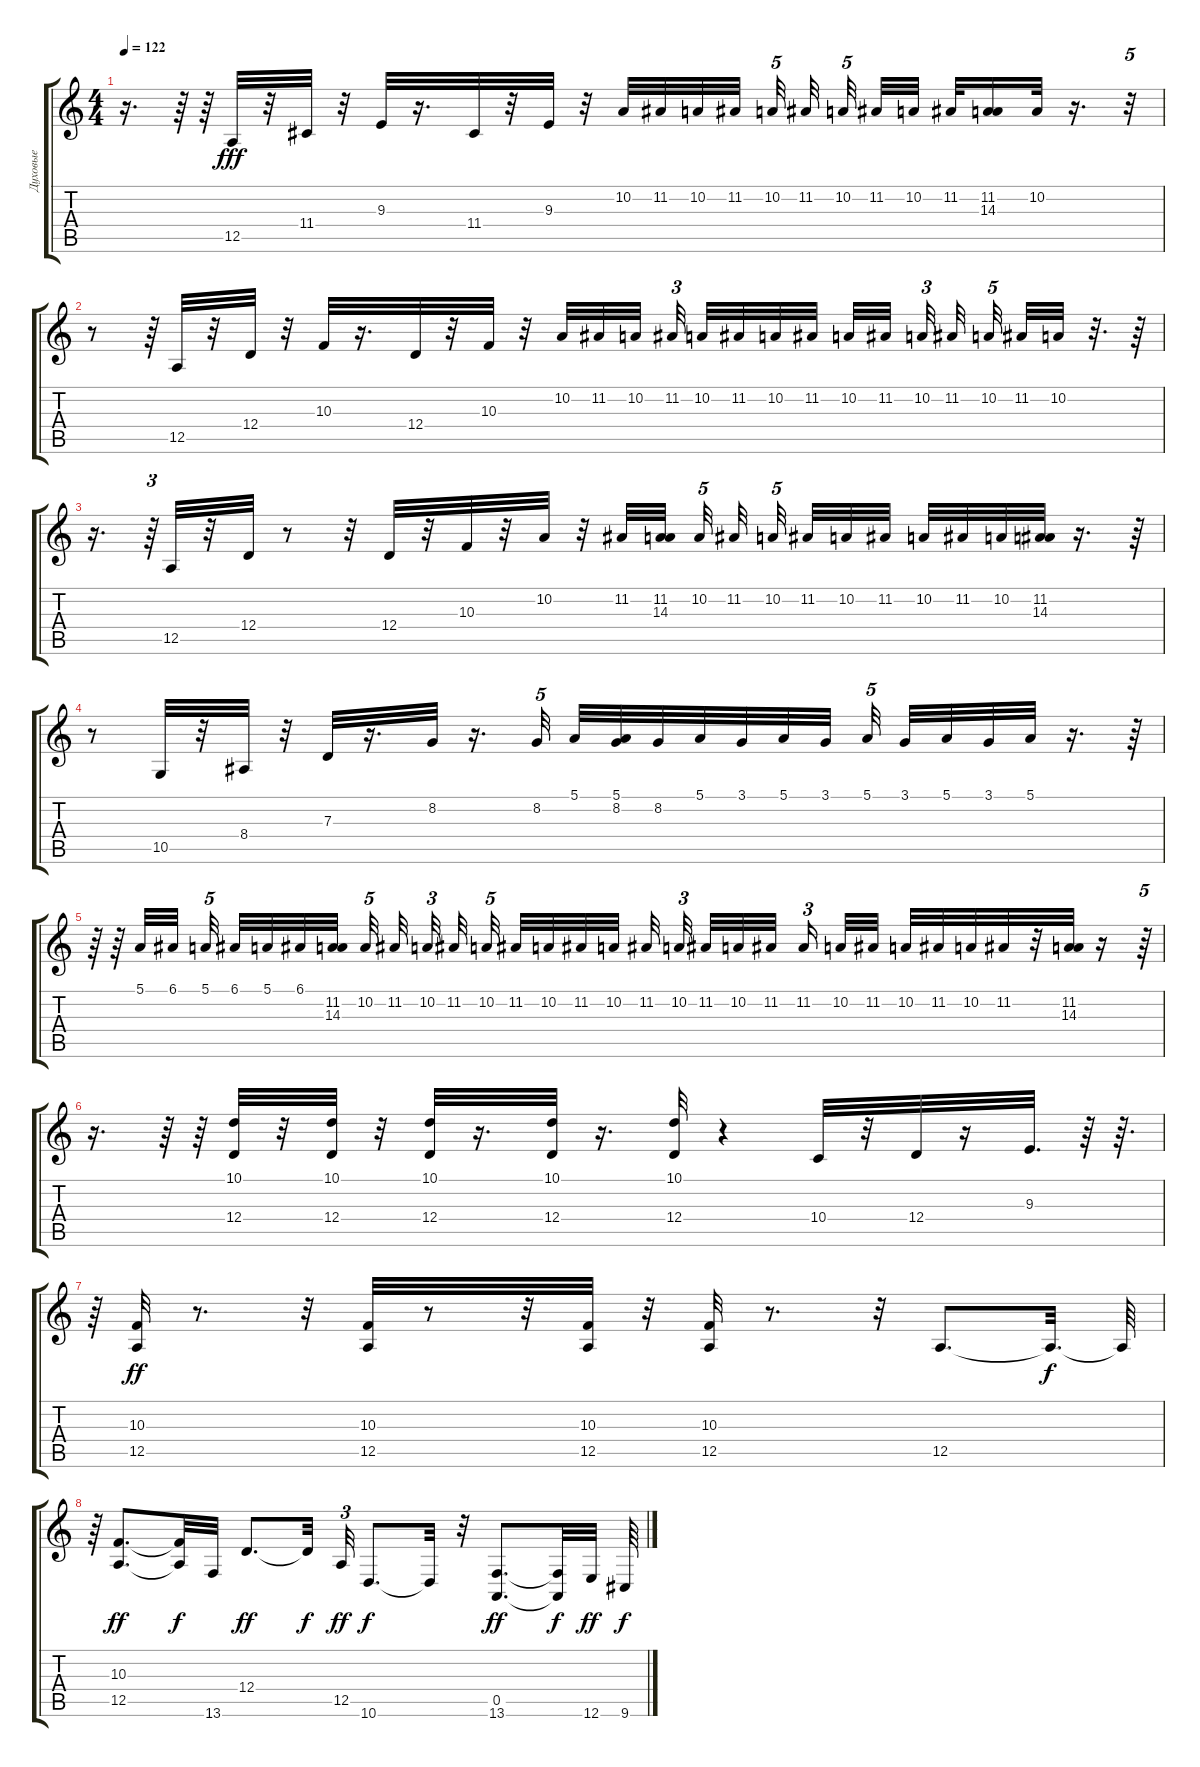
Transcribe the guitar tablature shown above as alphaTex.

\track ("Духовые" "Духовые") {instrument clarinet}
\staff {score tabs}
\tuning (E4 B3 G3 D3 A2 E2) {hide}
\ts (4 4)
\tempo 122
\clef g2
\ks c
r.16{d dy fff} r.64 r.64 12.5.32 r.32 11.4.32 r.32 9.3.32 r.16{d} 11.4.32 r.32 9.3.32 r.32 10.2.32 11.2.32 10.2.32 11.2.32{beam splitsecondary} 10.2.32{tu (5 4) beam splitsecondary} 11.2.32{beam splitsecondary} 10.2.32{tu (5 4) beam splitsecondary} 11.2.32 10.2.32 11.2.32 (11.2 14.3).16 10.2.32 r.16{d} r.32{tu (5 4)} |
r.8 r.64 12.5.32 r.32 12.4.32 r.32 10.3.32 r.16{d} 12.4.32 r.32 10.3.32 r.32 10.2.32 11.2.32 10.2.32{beam splitsecondary} 11.2.32{tu (3 2) beam splitsecondary} 10.2.32 11.2.32 10.2.32 11.2.32 10.2.32 11.2.32{beam splitsecondary} 10.2.32{tu (3 2) beam splitsecondary} 11.2.32{beam splitsecondary} 10.2.32{tu (5 4) beam splitsecondary} 11.2.32 10.2.32 r.32{d} r.64 |
r.16{d} r.64{tu (3 2)} 12.5.32 r.32 12.4.32 r.8 r.32 12.4.32 r.32 10.3.32 r.32 10.2.32 r.32 11.2.32 (11.2 14.3).32{beam splitsecondary} 10.2.32{tu (5 4) beam splitsecondary} 11.2.32{beam splitsecondary} 10.2.32{tu (5 4) beam splitsecondary} 11.2.32 10.2.32 11.2.32 10.2.32 11.2.32 10.2.32 (11.2 14.3).32 r.16{d} r.64 |
r.8 10.5.32 r.32 8.4.32 r.32 7.3.32 r.16{d} 8.2.32 r.16{d} 8.2.32{tu (5 4) beam splitsecondary} 5.1.32 (5.1 8.2).32 8.2.32 5.1.32 3.1.32 5.1.32 3.1.32{beam splitsecondary} 5.1.32{tu (5 4)} 3.1.32 5.1.32 3.1.32 5.1.32 r.16{d} r.64 |
r.64 r.64 5.1.32 6.1.32{beam splitsecondary} 5.1.32{tu (5 4) beam splitsecondary} 6.1.32 5.1.32 6.1.32 (11.2 14.3).32{beam splitsecondary} 10.2.32{tu (5 4)} 11.2.32{beam splitsecondary} 10.2.32{tu (3 2) beam splitsecondary} 11.2.32{beam splitsecondary} 10.2.32{tu (5 4) beam splitsecondary} 11.2.32 10.2.32 11.2.32 10.2.32 11.2.32{beam splitsecondary} 10.2.32{tu (3 2) beam splitsecondary} 11.2.32 10.2.32 11.2.32{beam splitsecondary} 11.2.16{tu (3 2) beam splitsecondary} 10.2.32 11.2.32 10.2.32 11.2.32 10.2.32 11.2.32 r.32 (11.2 14.3).32 r.16 r.64{tu (5 4)} |
r.16{d} r.64 r.64 (10.1 12.4).32 r.32 (10.1 12.4).32 r.32 (10.1 12.4).32 r.16{d} (10.1 12.4).32 r.16{d} (10.1 12.4).32 r.4 10.4.32 r.32 12.4.32 r.16 9.3.32{d} r.64 r.64{d} |
r.64 (10.3 12.5).32{dy ff} r.8{d} r.32 (10.3 12.5).32 r.8 r.32 (10.3 12.5).32 r.32 (10.3 12.5).32 r.8{d} r.32 12.5.8{d} 12.5{t}.32{d dy f} 12.5{t}.64 |
r.64 (10.3 12.5).8{d dy ff} (10.3{t} 12.5{t}).32{dy f} 13.6.32 12.4.8{d dy ff} 12.4{t}.32{dy f} 12.5.32{tu (3 2) dy ff} 10.6.8{d dy f} 10.6{t}.32 r.32 (0.5 13.6).8{d dy ff} (0.5{t} 13.6{t}).32{dy f} 12.6.32{dy ff} 9.6.64{dy f}
